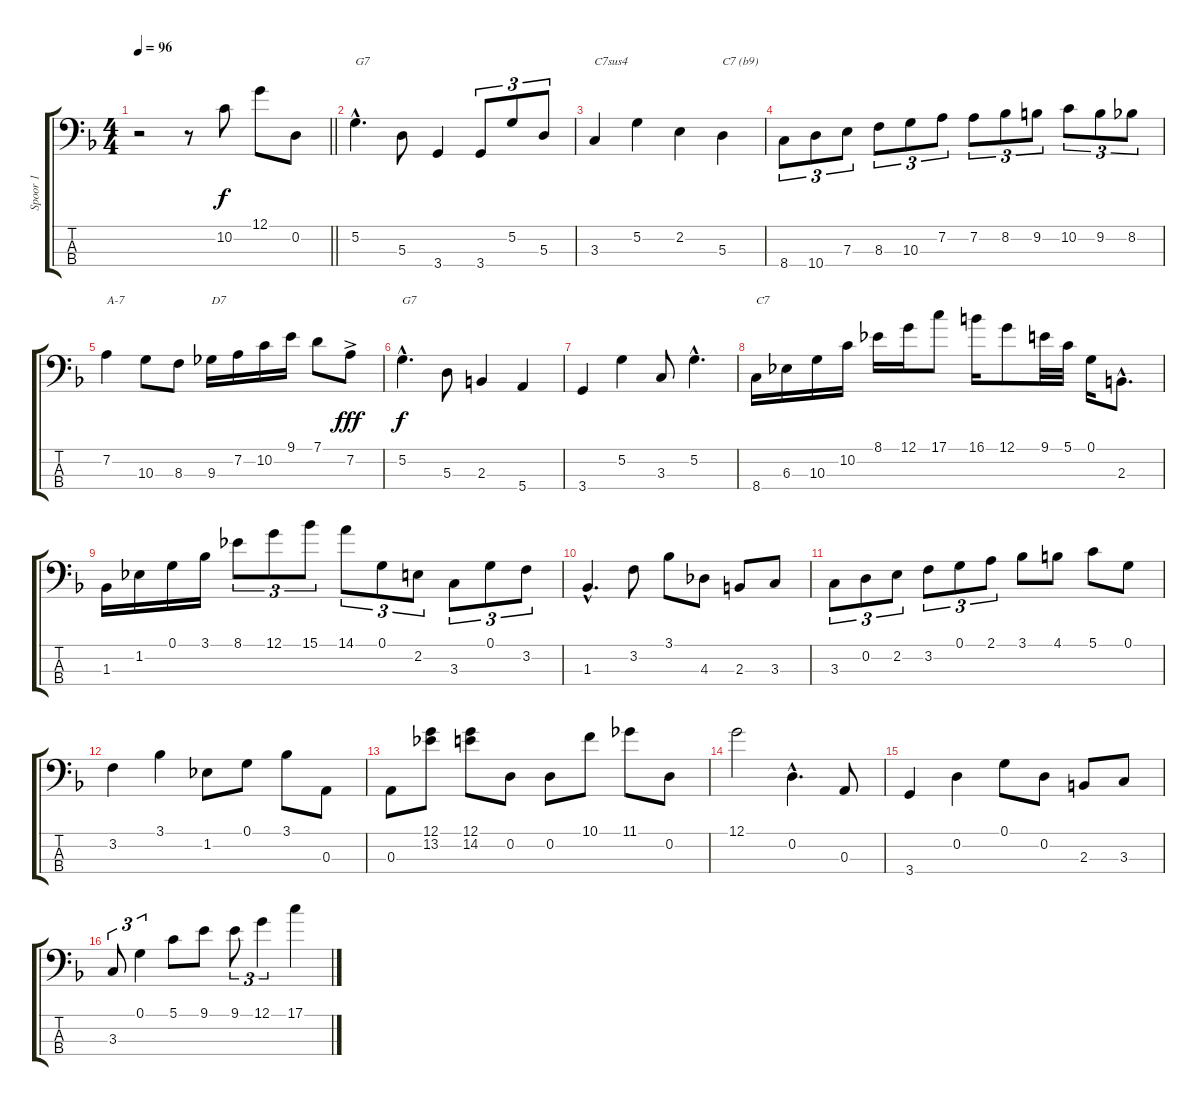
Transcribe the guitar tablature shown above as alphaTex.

\track ("Spoor 1" "Spoor 1") {instrument electricbassfinger}
\staff {score tabs}
\tuning (G2 D2 A1 E1) {hide}
\ts (4 4)
\tempo 96
\clef f4
\barLineRight lightlight
\ks f
r.2{dy f instrument electricbassfinger} r.8 10.2.8 12.1.8 0.2.8 |
5.2{hac}.4{d txt "G7"} 5.3.8 3.4.4 3.4.8{tu (3 2)} 5.2.8{tu (3 2)} 5.3.8{tu (3 2)} |
3.3.4{txt "C7sus4"} 5.2.4 2.2.4 5.3.4{txt "C7 (b9)"} |
8.4.8{tu (3 2)} 10.4.8{tu (3 2)} 7.3.8{tu (3 2)} 8.3.8{tu (3 2)} 10.3.8{tu (3 2)} 7.2.8{tu (3 2)} 7.2.8{tu (3 2)} 8.2.8{tu (3 2)} 9.2.8{tu (3 2)} 10.2.8{tu (3 2)} 9.2.8{tu (3 2)} 8.2.8{tu (3 2)} |
7.2.4{txt "A-7"} 10.3.8 8.3.8 9.3.16{txt "D7"} 7.2.16 10.2.16 9.1.16 7.1.8 7.2{ac}.8{dy fff} |
5.2{hac}.4{d txt "G7" dy f} 5.3.8 2.3.4 5.4.4 |
3.4.4 5.2.4 3.3.8 5.2{hac}.4{d} |
8.4.16{txt "C7"} 6.3.16 10.3.16 10.2.16 8.1.16 12.1.16 17.1.8 16.1.16 12.1.8 9.1.32 5.1.32 0.1.16 2.3{hac}.8{d} |
1.3.16 1.2.16 0.1.16 3.1.16 8.1.8{tu (3 2)} 12.1.8{tu (3 2)} 15.1.8{tu (3 2)} 14.1.8{tu (3 2)} 0.1.8{tu (3 2)} 2.2.8{tu (3 2)} 3.3.8{tu (3 2)} 0.1.8{tu (3 2)} 3.2.8{tu (3 2)} |
1.3{hac}.4{d} 3.2.8 3.1.8 4.3.8 2.3.8 3.3.8 |
3.3.8{tu (3 2)} 0.2.8{tu (3 2)} 2.2.8{tu (3 2)} 3.2.8{tu (3 2)} 0.1.8{tu (3 2)} 2.1.8{tu (3 2)} 3.1.8 4.1.8 5.1.8 0.1.8 |
3.2.4 3.1.4 1.2.8 0.1.8 3.1.8 0.3.8 |
0.3.8 (12.1 13.2).8 (12.1 14.2).8 0.2.8 0.2.8 10.1.8 11.1.8 0.2.8 |
12.1.2 0.2{hac}.4{d} 0.3.8 |
3.4.4 0.2.4 0.1.8 0.2.8 2.3.8 3.3.8 |
3.3.8{tu (3 2)} 0.1.4{tu (3 2)} 5.1.8 9.1.8 9.1.8{tu (3 2)} 12.1.4{tu (3 2)} 17.1.4
